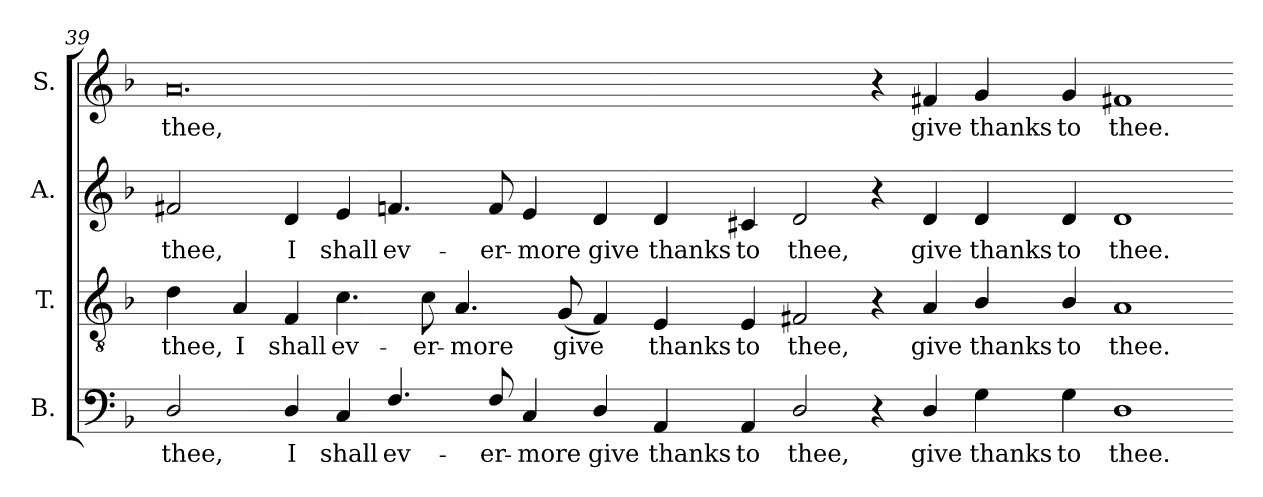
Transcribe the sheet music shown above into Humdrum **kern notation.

**kern	**text	**kern	**text	**kern	**text	**kern	**text
*part4	*part4	*part3	*part3	*part2	*part2	*part1	*part1
*staff4	*staff4	*staff3	*staff3	*staff2	*staff2	*staff1	*staff1
*I"B.	*	*I"T.	*	*I"A.	*	*I"S.	*
!!LO:LB:g=z
*clefF4	*	*clefGv2	*	*clefG2	*	*clefG2	*
*k[b-]	*	*k[b-]	*	*k[b-]	*	*k[b-]	*
*F:	*	*F:	*	*F:	*	*F:	*
=39	=39	=39	=39	=39	=39	=39	=39
!	!LO:LY:b	!	!LO:LY:b	!	!LO:LY:b	!	!LO:LY:b
2D/	thee,	4d	thee,	2f#X	thee,	0.a	thee,
!	!	!	!LO:LY:b	!	!	!	!
.	.	4A	I	.	.	.	.
!	!LO:LY:b	!	!LO:LY:b	!	!LO:LY:b	!	!
4D/	I	4F	shall	4d	I	.	.
!	!LO:LY:b	!	!LO:LY:b	!	!LO:LY:b	!	!
4C/	shall	4.c	ev-	4e	shall	.	.
!	!LO:LY:b	!	!	!	!LO:LY:b	!	!
4.F/	ev-	.	.	4.fn	ev-	.	.
!	!	!	!LO:LY:b	!	!	!	!
.	.	8c	-er-	.	.	.	.
!	!	!	!LO:LY:b	!	!	!	!
.	.	4.A	-more	.	.	.	.
!	!LO:LY:b	!	!	!	!LO:LY:b	!	!
8F/	-er-	.	.	8f	-er-	.	.
!	!LO:LY:b	!	!	!	!LO:LY:b	!	!
4C/	-more	.	.	4e	-more	.	.
!	!	!	!LO:LY:b	!	!	!	!
.	.	(<8G	give	.	.	.	.
!	!LO:LY:b	!	!	!	!LO:LY:b	!	!
4D/	give	4F)	.	4d	give	.	.
!	!LO:LY:b	!	!LO:LY:b	!	!LO:LY:b	!	!
4AA/	thanks	4E	thanks	4d	thanks	.	.
!	!LO:LY:b	!	!LO:LY:b	!	!LO:LY:b	!	!
4AA/	to	4E	to	4c#X	to	.	.
!	!LO:LY:b	!	!LO:LY:b	!	!LO:LY:b	!	!
2D/	thee,	2F#X	thee,	2d	thee,	.	.
4r	.	4r	.	4r	.	4r	.
!	!LO:LY:b	!	!LO:LY:b	!	!LO:LY:b	!	!LO:LY:b
4D/	give	4A	give	4d	give	4f#X	give
!	!LO:LY:b	!	!LO:LY:b	!	!LO:LY:b	!	!LO:LY:b
4G	thanks	4B-/	thanks	4d	thanks	4g	thanks
!	!LO:LY:b	!	!LO:LY:b	!	!LO:LY:b	!	!LO:LY:b
4G	to	4B-/	to	4d	to	4g	to
!	!LO:LY:b	!	!LO:LY:b	!	!LO:LY:b	!	!LO:LY:b
1D	thee.	1A	thee.	1d	thee.	1f#X	thee.
=-	=-	=-	=-	=-	=-	=-	=-
*-	*-	*-	*-	*-	*-	*-	*-
